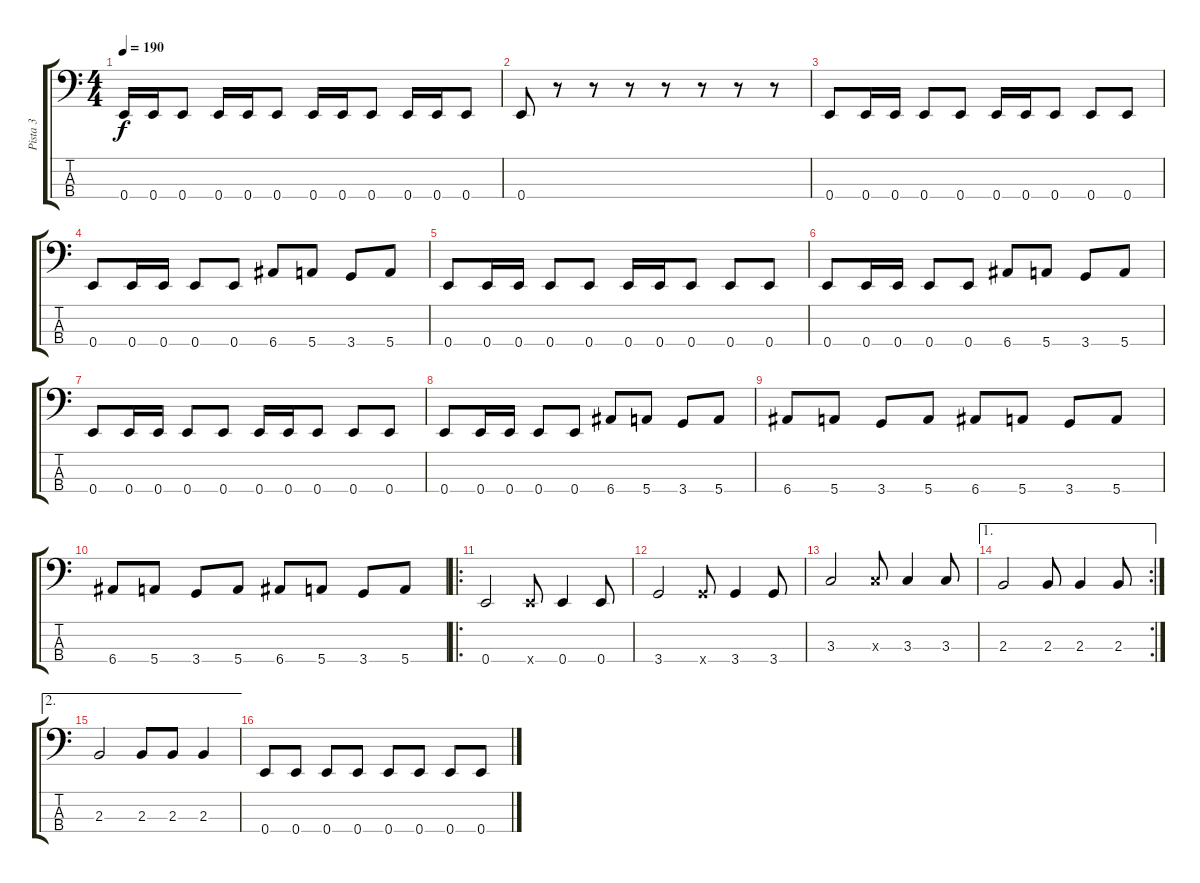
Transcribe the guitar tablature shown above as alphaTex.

\track ("Pista 3" "Pista 3") {instrument electricbasspick}
\staff {score tabs}
\tuning (G2 D2 A1 E1) {hide}
\ts (4 4)
\tempo 190
\clef f4
\ks c
0.4.16{dy f} 0.4.16 0.4.8 0.4.16 0.4.16 0.4.8 0.4.16 0.4.16 0.4.8 0.4.16 0.4.16 0.4.8 |
0.4.8 r.8 r.8 r.8 r.8 r.8 r.8 r.8 |
0.4.8 0.4.16 0.4.16 0.4.8 0.4.8 0.4.16 0.4.16 0.4.8 0.4.8 0.4.8 |
0.4.8 0.4.16 0.4.16 0.4.8 0.4.8 6.4.8 5.4.8 3.4.8 5.4.8 |
0.4.8 0.4.16 0.4.16 0.4.8 0.4.8 0.4.16 0.4.16 0.4.8 0.4.8 0.4.8 |
0.4.8 0.4.16 0.4.16 0.4.8 0.4.8 6.4.8 5.4.8 3.4.8 5.4.8 |
0.4.8 0.4.16 0.4.16 0.4.8 0.4.8 0.4.16 0.4.16 0.4.8 0.4.8 0.4.8 |
0.4.8 0.4.16 0.4.16 0.4.8 0.4.8 6.4.8 5.4.8 3.4.8 5.4.8 |
6.4.8 5.4.8 3.4.8 5.4.8 6.4.8 5.4.8 3.4.8 5.4.8 |
6.4.8 5.4.8 3.4.8 5.4.8 6.4.8 5.4.8 3.4.8 5.4.8 |
\ro
0.4.2 0.4{x}.8 0.4.4 0.4.8 |
3.4.2 3.4{x}.8 3.4.4 3.4.8 |
3.3.2 3.3{x}.8 3.3.4 3.3.8 |
\ae 1
\rc 2
2.3.2 2.3.8 2.3.4 2.3.8 |
\ae 2
2.3.2 2.3.8 2.3.8 2.3.4 |
0.4.8 0.4.8 0.4.8 0.4.8 0.4.8 0.4.8 0.4.8 0.4.8
